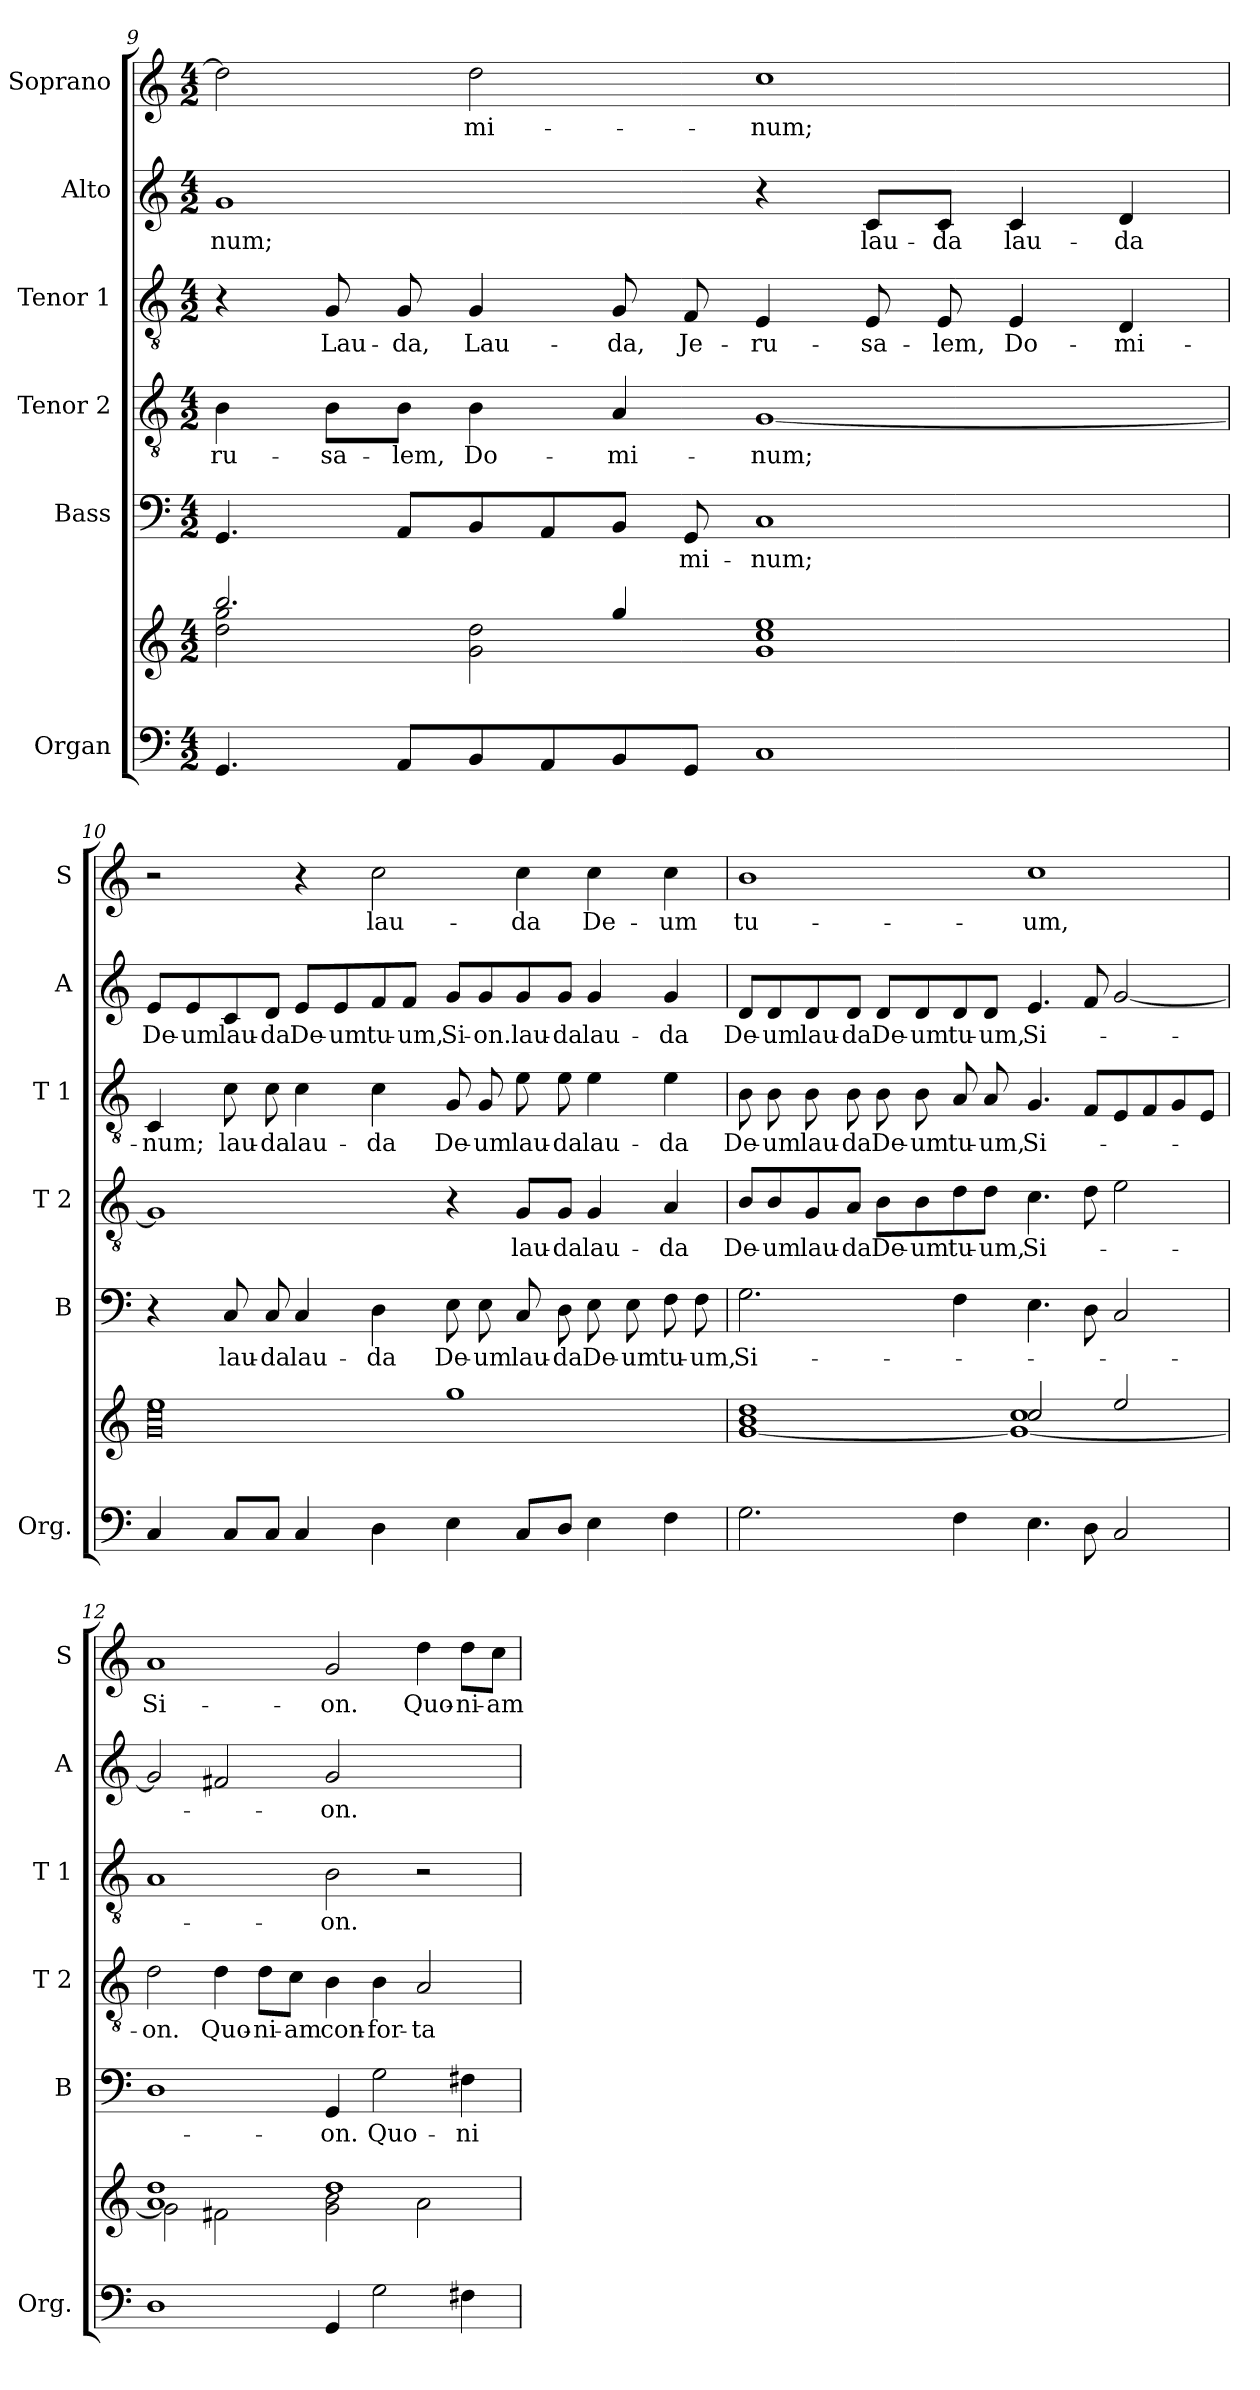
**kern	**kern	**kern	**text	**kern	**text	**kern	**text	**kern	**text	**kern	**text
*part6	*part6	*part5	*part5	*part4	*part4	*part3	*part3	*part2	*part2	*part1	*part1
*staff7	*staff6	*staff5	*staff5	*staff4	*staff4	*staff3	*staff3	*staff2	*staff2	*staff1	*staff1
*I"Organ	*	*I"Bass	*	*I"Tenor 2	*	*I"Tenor 1	*	*I"Alto	*	*I"Soprano	*
*I'Org.	*	*I'B	*	*I'T 2	*	*I'T 1	*	*I'A	*	*I'S	*
!!LO:PB:g=z
*clefF4	*clefG2	*clefF4	*	*clefGv2	*	*clefGv2	*	*clefG2	*	*clefG2	*
*k[]	*k[]	*k[]	*	*k[]	*	*k[]	*	*k[]	*	*k[]	*
*C:	*C:	*C:	*	*C:	*	*C:	*	*C:	*	*C:	*
*M4/2	*M4/2	*M4/2	*	*M4/2	*	*M4/2	*	*M4/2	*	*M4/2	*
=9	=9	=9	=9	=9	=9	=9	=9	=9	=9	=9	=9
*	*^	*	*	*	*	*	*	*	*	*	*
!	!	!	!	!	!	!LO:LY:b	!	!	!	!LO:LY:b	!	!
4.GG/	2.bb!/	2dd!\ 2gg!\	4.GG/	.	4B\	-ru-	4r	.	1g	-num;	2dd\]	.
!	!	!	!	!	!	!LO:LY:b	!	!LO:LY:b	!	!	!	!
.	.	.	.	.	8B\L	-sa-	8G/	Lau-	.	.	.	.
!	!	!	!	!	!	!LO:LY:b	!	!LO:LY:b	!	!	!	!
8AA/L	.	.	8AA/L	.	8B\J	-lem,	8G/	-da,	.	.	.	.
!	!	!	!	!	!	!LO:LY:b	!	!LO:LY:b	!	!	!	!LO:LY:b
8BB/	.	2g!\ 2dd!\	8BB/	.	4B\	Do-	4G/	Lau-	.	.	2dd\	-mi-
8AA/	.	.	8AA/	.	.	.	.	.	.	.	.	.
!	!	!	!	!	!	!LO:LY:b	!	!LO:LY:b	!	!	!	!
8BB/	4gg!/	.	8BB/J	.	4A/	-mi-	8G/	-da,	.	.	.	.
!	!	!	!	!LO:LY:b	!	!	!	!LO:LY:b	!	!	!	!
8GG/J	.	.	8GG/	-mi-	.	.	8F/	Je-	.	.	.	.
!	!	!	!	!LO:LY:b	!	!LO:LY:b	!	!LO:LY:b	!	!	!	!LO:LY:b
1C	1ee!	1g! 1cc!	1C	-num;	[1G	-num;	4E/	-ru-	4r	.	1cc	-num;
!	!	!	!	!	!	!	!	!LO:LY:b	!	!LO:LY:b	!	!
.	.	.	.	.	.	.	8E/	-sa-	8c/L	lau-	.	.
!	!	!	!	!	!	!	!	!LO:LY:b	!	!LO:LY:b	!	!
.	.	.	.	.	.	.	8E/	-lem,	8c/J	-da	.	.
!	!	!	!	!	!	!	!	!LO:LY:b	!	!LO:LY:b	!	!
.	.	.	.	.	.	.	4E/	Do-	4c/	lau-	.	.
!	!	!	!	!	!	!	!	!LO:LY:b	!	!LO:LY:b	!	!
.	.	.	.	.	.	.	4D/	-mi-	4d/	-da	.	.
=10	=10	=10	=10	=10	=10	=10	=10	=10	=10	=10	=10	=10
!	!	!	!	!	!	!	!	!LO:LY:b	!	!LO:LY:b	!	!
4C/	1ee!	0g! 0cc!	4r	.	1G]	.	4C/	-num;	8e/L	De-	2r	.
!	!	!	!	!	!	!	!	!	!	!LO:LY:b	!	!
.	.	.	.	.	.	.	.	.	8e/	-um	.	.
!	!	!	!	!LO:LY:b	!	!	!	!LO:LY:b	!	!LO:LY:b	!	!
8C/L	.	.	8C/	lau-	.	.	8c\	lau-	8c/	lau-	.	.
!	!	!	!	!LO:LY:b	!	!	!	!LO:LY:b	!	!LO:LY:b	!	!
8C/J	.	.	8C/	-da	.	.	8c\	-da	8d/J	-da	.	.
!	!	!	!	!LO:LY:b	!	!	!	!LO:LY:b	!	!LO:LY:b	!	!
4C/	.	.	4C/	lau-	.	.	4c\	lau-	8e/L	De-	4r	.
!	!	!	!	!	!	!	!	!	!	!LO:LY:b	!	!
.	.	.	.	.	.	.	.	.	8e/	-um	.	.
!	!	!	!	!LO:LY:b	!	!	!	!LO:LY:b	!	!LO:LY:b	!	!LO:LY:b
4D\	.	.	4D\	-da	.	.	4c\	-da	8f/	tu-	2cc\	lau-
!	!	!	!	!	!	!	!	!	!	!LO:LY:b	!	!
.	.	.	.	.	.	.	.	.	8f/J	-um,	.	.
!	!	!	!	!LO:LY:b	!	!	!	!LO:LY:b	!	!LO:LY:b	!	!
4E\	1gg!	.	8E\	De-	4r	.	8G/	De-	8g/L	Si-	.	.
!	!	!	!	!LO:LY:b	!	!	!	!LO:LY:b	!	!LO:LY:b	!	!
.	.	.	8E\	-um	.	.	8G/	-um	8g/	-on.	.	.
!	!	!	!	!LO:LY:b	!	!LO:LY:b	!	!LO:LY:b	!	!LO:LY:b	!	!LO:LY:b
8C/L	.	.	8C/	lau-	8G/L	lau-	8e\	lau-	8g/	lau-	4cc\	-da
!	!	!	!	!LO:LY:b	!	!LO:LY:b	!	!LO:LY:b	!	!LO:LY:b	!	!
8D/J	.	.	8D\	-da	8G/J	-da	8e\	-da	8g/J	-da	.	.
!	!	!	!	!LO:LY:b	!	!LO:LY:b	!	!LO:LY:b	!	!LO:LY:b	!	!LO:LY:b
4E\	.	.	8E\	De-	4G/	lau-	4e\	lau-	4g/	lau-	4cc\	De-
!	!	!	!	!LO:LY:b	!	!	!	!	!	!	!	!
.	.	.	8E\	-um	.	.	.	.	.	.	.	.
!	!	!	!	!LO:LY:b	!	!LO:LY:b	!	!LO:LY:b	!	!LO:LY:b	!	!LO:LY:b
4F\	.	.	8F\	tu-	4A/	-da	4e\	-da	4g/	-da	4cc\	-um
!	!	!	!	!LO:LY:b	!	!	!	!	!	!	!	!
.	.	.	8F\	-um,	.	.	.	.	.	.	.	.
!!LO:LB:g=z
=11	=11	=11	=11	=11	=11	=11	=11	=11	=11	=11	=11	=11
!	!	!	!	!LO:LY:b	!	!LO:LY:b	!	!LO:LY:b	!	!LO:LY:b	!	!LO:LY:b
2.G\	1b! 1dd!	[<1g!	2.G\	Si-	8B/L	De-	8B\	De-	8d/L	De-	1b	tu-
!	!	!	!	!	!	!LO:LY:b	!	!LO:LY:b	!	!LO:LY:b	!	!
.	.	.	.	.	8B/	-um	8B\	-um	8d/	-um	.	.
!	!	!	!	!	!	!LO:LY:b	!	!LO:LY:b	!	!LO:LY:b	!	!
.	.	.	.	.	8G/	lau-	8B\	lau-	8d/	lau-	.	.
!	!	!	!	!	!	!LO:LY:b	!	!LO:LY:b	!	!LO:LY:b	!	!
.	.	.	.	.	8A/J	-da	8B\	-da	8d/J	-da	.	.
!	!	!	!	!	!	!LO:LY:b	!	!LO:LY:b	!	!LO:LY:b	!	!
.	.	.	.	.	8B\L	De-	8B\	De-	8d/L	De-	.	.
!	!	!	!	!	!	!LO:LY:b	!	!LO:LY:b	!	!LO:LY:b	!	!
.	.	.	.	.	8B\	-um	8B\	-um	8d/	-um	.	.
!	!	!	!	!	!	!LO:LY:b	!	!LO:LY:b	!	!LO:LY:b	!	!
4F\	.	.	4F\	.	8d\	tu-	8A/	tu-	8d/	tu-	.	.
!	!	!	!	!	!	!LO:LY:b	!	!LO:LY:b	!	!LO:LY:b	!	!
.	.	.	.	.	8d\J	-um,	8A/	-um,	8d/J	-um,	.	.
!	!	!	!	!	!	!LO:LY:b	!	!LO:LY:b	!	!LO:LY:b	!	!LO:LY:b
4.E\	2cc!/	1g!_ 1cc!	4.E\	.	4.c\	Si-	4.G/	Si-	4.e/	Si-	1cc	-um,
8D\	.	.	8D\	.	8d\	.	8F/L	.	8f/	.	.	.
2C/	2ee!/	.	2C/	.	2e\	.	8E/	.	[2g/	.	.	.
.	.	.	.	.	.	.	8F/	.	.	.	.	.
.	.	.	.	.	.	.	8G/	.	.	.	.	.
.	.	.	.	.	.	.	8E/J	.	.	.	.	.
=12	=12	=12	=12	=12	=12	=12	=12	=12	=12	=12	=12	=12
!	!	!	!	!	!	!LO:LY:b	!	!	!	!	!	!LO:LY:b
1D	1a! 1dd!	2g!\]	1D	.	2d\	-on.	1A	.	2g/]	.	1a	Si-
!	!	!	!	!	!	!LO:LY:b	!	!	!	!	!	!
.	.	2f#X!\	.	.	4d\	Quo-	.	.	2f#X/	.	.	.
!	!	!	!	!	!	!LO:LY:b	!	!	!	!	!	!
.	.	.	.	.	8d\L	-ni-	.	.	.	.	.	.
!	!	!	!	!	!	!LO:LY:b	!	!	!	!	!	!
.	.	.	.	.	8c\J	-am	.	.	.	.	.	.
!	!	!	!	!LO:LY:b	!	!LO:LY:b	!	!LO:LY:b	!	!LO:LY:b	!	!LO:LY:b
4GG/	1dd!	2g!\ 2b!\	4GG/	-on.	4B\	con-	2B\	-on.	2g/	-on.	2g/	-on.
!	!	!	!	!LO:LY:b	!	!LO:LY:b	!	!	!	!	!	!
2G\	.	.	2G\	Quo-	4B\	-for-	.	.	.	.	.	.
!	!	!	!	!	!	!LO:LY:b	!	!	!	!	!	!LO:LY:b
.	.	2a!\	.	.	2A/	-ta-	2r	.	2ryy	.	4dd\	Quo-
!	!	!	!	!LO:LY:b	!	!	!	!	!	!	!	!LO:LY:b
4F#X\	.	.	4F#X\	-ni-	.	.	.	.	.	.	8dd\L	-ni-
!	!	!	!	!	!	!	!	!	!	!	!	!LO:LY:b
.	.	.	.	.	.	.	.	.	.	.	8cc\J	-am
*	*v	*v	*	*	*	*	*	*	*	*	*	*
=	=	=	=	=	=	=	=	=	=	=	=
*-	*-	*-	*-	*-	*-	*-	*-	*-	*-	*-	*-
